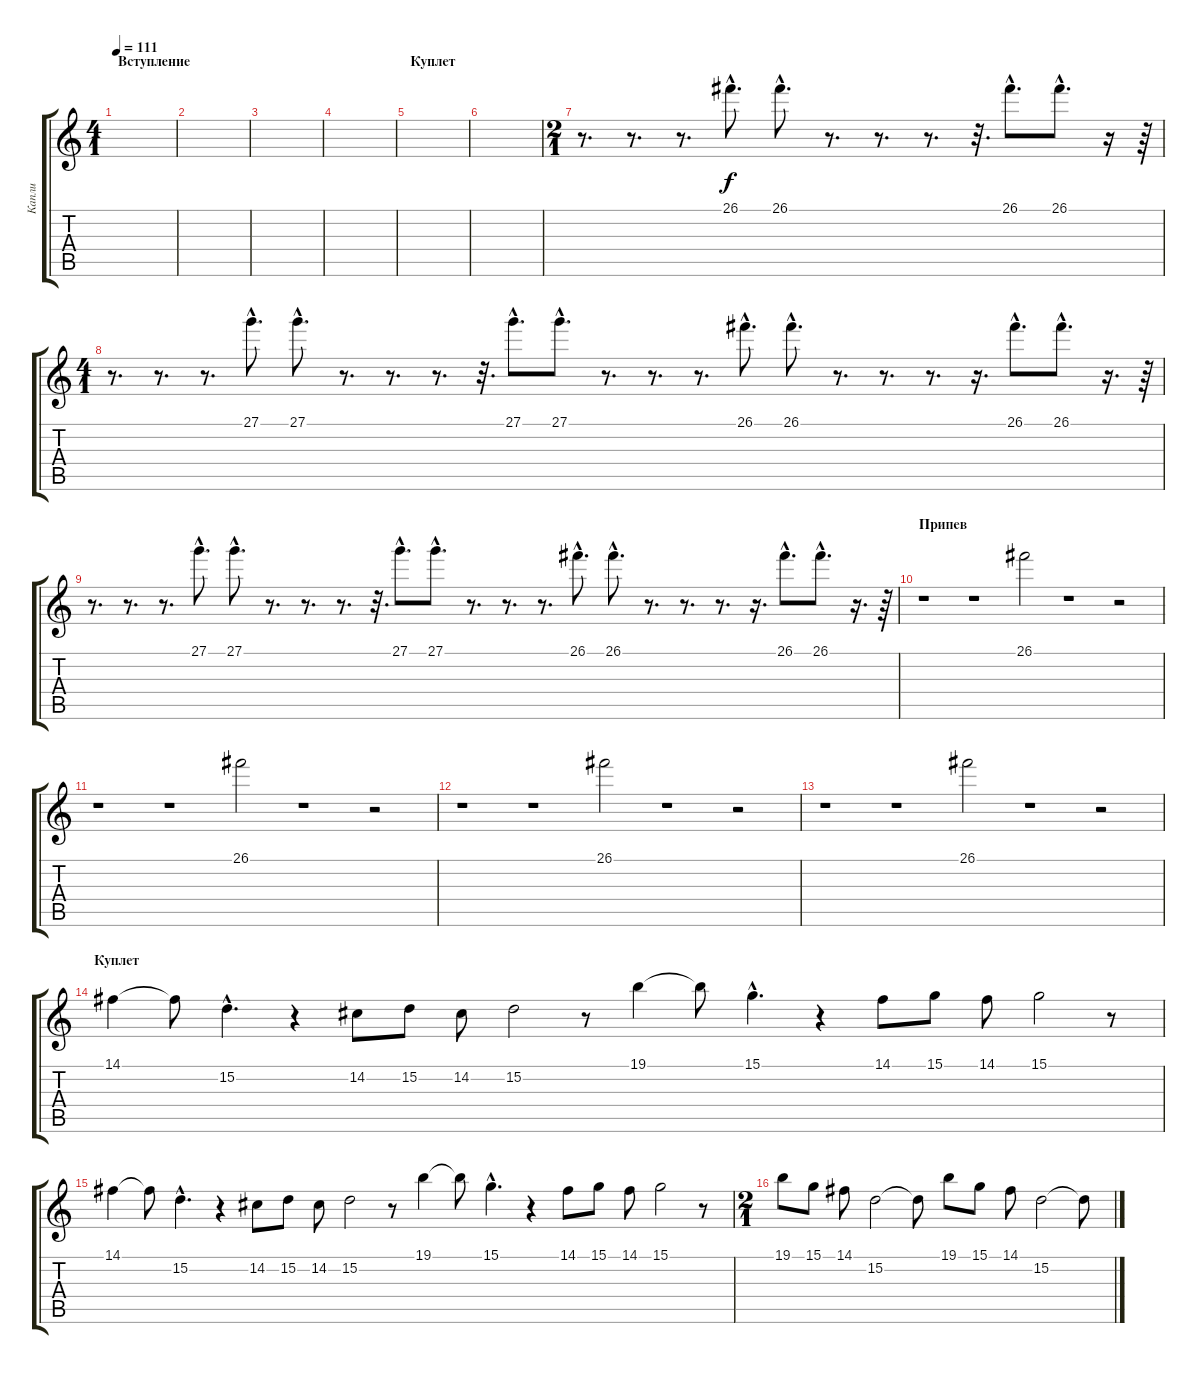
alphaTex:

\track ("Капли" "Капли") {instrument fx1rain}
\staff {score tabs}
\tuning (E4 B3 G3 D3 A2 E2) {hide}
\ts (4 1)
\section ("" "Вступление")
\tempo 111
\clef g2
\ks c
|
|
|
|
\section ("" "Куплет")
|
|
\ts (2 1)
r.8{d} r.8{d} r.8{d} 26.1{hac}.8{d volume 8} 26.1{hac}.8{d volume 6} r.8{d} r.8{d} r.8{d} r.32{d} 26.1{hac}.8{d volume 8} 26.1{hac}.8{d volume 6} r.16 r.64 |
\ts (4 1)
r.8{d} r.8{d} r.8{d} 27.1{hac}.8{d volume 8} 27.1{hac}.8{d volume 6} r.8{d} r.8{d} r.8{d} r.32{d} 27.1{hac}.8{d volume 8} 27.1{hac}.8{d volume 6} r.8{d} r.8{d} r.8{d} 26.1{hac}.8{d volume 8} 26.1{hac}.8{d volume 6} r.8{d} r.8{d} r.8{d} r.16{d} 26.1{hac}.8{d volume 8} 26.1{hac}.8{d volume 6} r.16{d} r.64 |
r.8{d} r.8{d} r.8{d} 27.1{hac}.8{d volume 8} 27.1{hac}.8{d volume 6} r.8{d} r.8{d} r.8{d} r.32{d} 27.1{hac}.8{d volume 8} 27.1{hac}.8{d volume 6} r.8{d} r.8{d} r.8{d} 26.1{hac}.8{d volume 8} 26.1{hac}.8{d volume 6} r.8{d} r.8{d} r.8{d} r.16{d} 26.1{hac}.8{d volume 8} 26.1{hac}.8{d volume 6} r.16{d} r.64 |
\section ("" "Припев")
r.1 r.1 26.1.2{volume 10} r.1 r.2 |
r.1 r.1 26.1.2 r.1 r.2 |
r.1 r.1 26.1.2 r.1 r.2 |
r.1 r.1 26.1.2 r.1 r.2 |
\section ("" "Куплет")
14.1.4{volume 10} 14.1{t}.8 15.2{hac}.4{d} r.4 14.2.8 15.2.8 14.2.8 15.2.2 r.8 19.1.4 19.1{t}.8 15.1{hac}.4{d} r.4 14.1.8 15.1.8 14.1.8 15.1.2 r.8 |
14.1.4 14.1{t}.8 15.2{hac}.4{d} r.4 14.2.8 15.2.8 14.2.8 15.2.2 r.8 19.1.4 19.1{t}.8 15.1{hac}.4{d} r.4 14.1.8 15.1.8 14.1.8 15.1.2 r.8 |
\ts (2 1)
19.1.8 15.1.8 14.1.8 15.2.2 15.2{t}.8 19.1.8 15.1.8 14.1.8 15.2.2 15.2{t}.8
